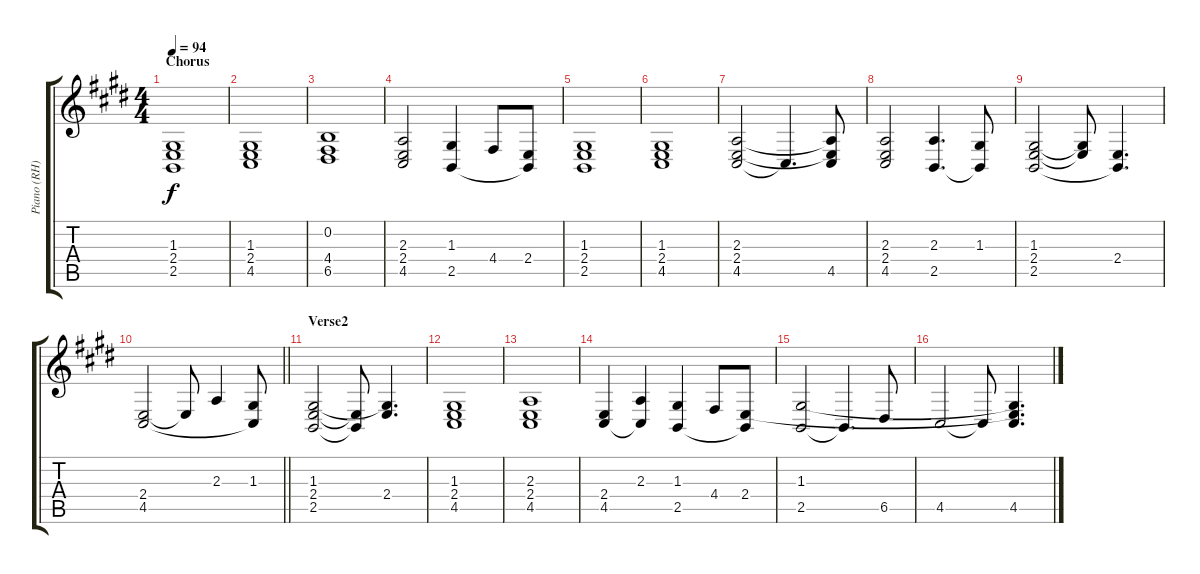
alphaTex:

\track ("Piano (RH)" "Piano (RH)") {instrument acousticgrandpiano}
\staff {score tabs}
\tuning (E4 B3 G3 D3 A2 E2) {hide}
\ts (4 4)
\section ("" "Chorus")
\tempo 94
\clef g2
\ks e
(1.3 2.4 2.5).1{dy f} |
(1.3 2.4 4.5).1 |
(0.2 4.4 6.5).1 |
(2.3 2.4 4.5).2 (1.3 2.5).4 4.4.8 (2.4 2.5{t}).8 |
(1.3 2.4 2.5).1 |
(1.3 2.4 4.5).1 |
(2.3 2.4 4.5).2 4.5{t}.4{d} (2.3{t} 2.4{t} 4.5).8 |
(2.3 2.4 4.5).2 (2.3 2.5).4{d} (1.3 2.5{t}).8 |
(1.3 2.4 2.5).2 (1.3{t} 2.4{t}).8 (2.4 2.5{t}).4{d} |
\barLineRight lightlight
(2.4 4.5).2 2.4{t}.8 2.3.4 (1.3 4.5{t}).8 |
\section ("" "Verse2")
(1.3 2.4 2.5).2 (2.4{t} 2.5{t}).8 (1.3{t} 2.4).4{d} |
(1.3 2.4 4.5).1 |
(2.3 2.4 4.5).1 |
(2.4 4.5).4 (2.3 4.5{t}).4 (1.3 2.5).4 4.4.8 (2.4 2.5{t}).8 |
(1.3 2.5).2 2.5{t}.4{d} 6.5.8 |
4.5.2 4.5{t}.8 (1.3{t} 2.4{t} 4.5).4{d}
